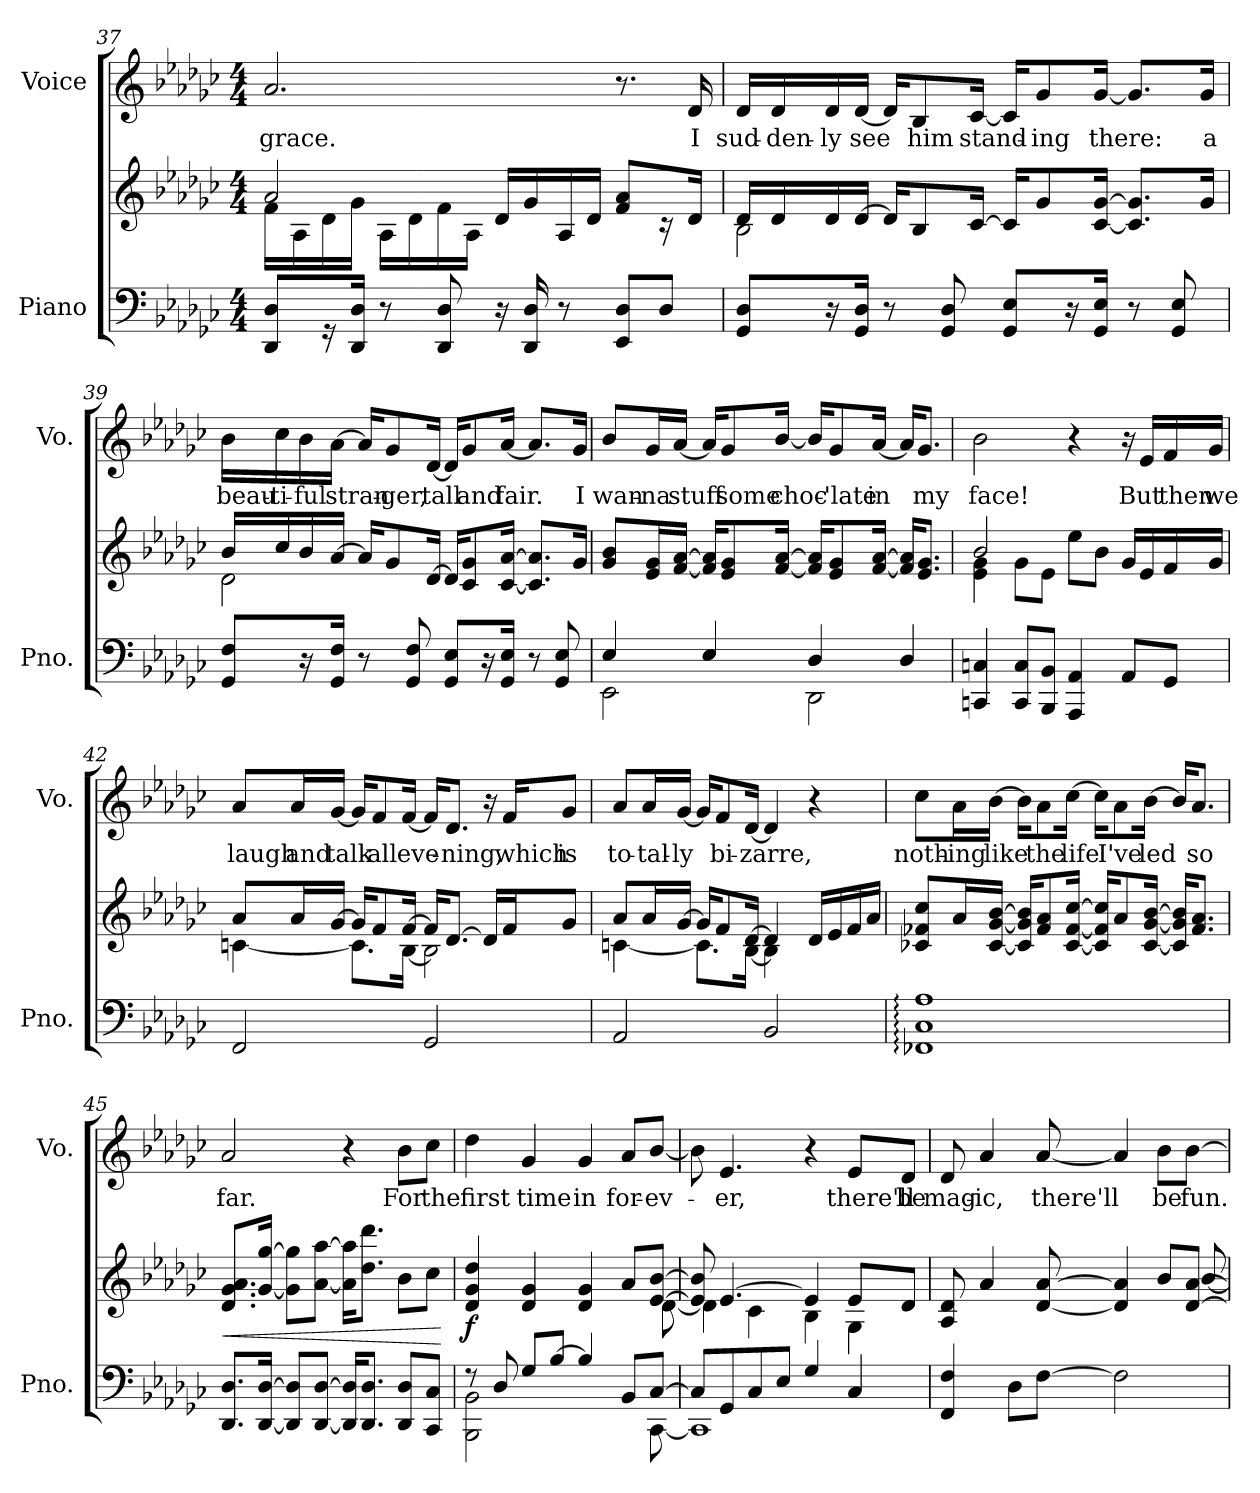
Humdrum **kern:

**kern	**kern	**dynam	**kern	**text
*part2	*part2	*part2	*part1	*part1
*staff3	*staff2	*staff2/3	*staff1	*staff1
*I"Piano	*	*	*I"Voice	*
*I'Pno.	*	*	*I'Vo.	*
!!LO:LB:g=z
*clefF4	*clefG2	*	*clefG2	*
*k[b-e-a-d-g-c-]	*k[b-e-a-d-g-c-]	*	*k[b-e-a-d-g-c-]	*
*M4/4	*M4/4	*	*M4/4	*
=37	=37	=37	=37	=37
*	*^	*	*	*
!	!	!	!	!	!LO:LY:b
8DD-/ 8D-/L	16f\LL	2a-/	.	2.a-/	grace.
.	16A-\	.	.	.	.
16r	16d-\	.	.	.	.
16DD-/ 16D-/Jk	16g-\JJ	.	.	.	.
8r	16A-\LL	.	.	.	.
.	16d-\	.	.	.	.
8DD-/ 8D-/	16f\	.	.	.	.
.	16A-\JJ	.	.	.	.
16r	16d-/LL	2ryy	.	.	.
16DD-/ 16D-/	16g-/	.	.	.	.
8r	16A-/	.	.	.	.
.	16d-/JJ	.	.	.	.
8EE-/ 8D-/L	8f/ 8a-/L	.	.	8.r	.
8D-/J	16rc	.	.	.	.
!	!	!	!	!	!LO:LY:b
.	16d-/Jk	.	.	16d-/	I
=38	=38	=38	=38	=38	=38
!	!	!	!	!	!LO:LY:b
8GG-/ 8D-/L	16d-/LL	2B-\	.	16d-/LL	sud-
!	!	!	!	!	!LO:LY:b
.	16d-/	.	.	16d-/	-den-
!	!	!	!	!	!LO:LY:b
16r	16d-/	.	.	16d-/	-ly
!	!	!	!	!	!LO:LY:b
16GG-/ 16D-/Jk	[16d-/JJ	.	.	[16d-/JJ	see
8r	16d-/KL]	.	.	16d-/KL]	.
!	!	!	!	!	!LO:LY:b
.	8B-/	.	.	8B-/	him
8GG-/ 8D-/	.	.	.	.	.
!	!	!	!	!	!LO:LY:b
.	[16c-/Jk	.	.	[16c-/Jk	stand-
8GG-/ 8E-/L	16c-/KL]	2ryy	.	16c-/KL]	.
!	!	!	!	!	!LO:LY:b
.	8g-/	.	.	8g-/	-ing
16r	.	.	.	.	.
!	!	!	!	!	!LO:LY:b
16GG-/ 16E-/Jk	[16c-/ [16g-/Jk	.	.	[16g-/Jk	there:
8r	8.c-/] 8.g-/]L	.	.	8.g-/L]	.
8GG-/ 8E-/	.	.	.	.	.
!	!	!	!	!	!LO:LY:b
.	16g-/Jk	.	.	16g-/Jk	a
!!LO:PB:g=z
=39	=39	=39	=39	=39	=39
!	!	!	!	!	!LO:LY:b
8GG-/ 8F/L	16b-/LL	2d-\	.	16b-\LL	beau-
!	!	!	!	!	!LO:LY:b
.	16cc-/	.	.	16cc-\	-ti-
!	!	!	!	!	!LO:LY:b
16r	16b-/	.	.	16b-\	-ful
!	!	!	!	!	!LO:LY:b
16GG-/ 16F/Jk	[16a-/JJ	.	.	[16a-\JJ	stran-
8r	16a-/KL]	.	.	16a-/KL]	.
!	!	!	!	!	!LO:LY:b
.	8g-/	.	.	8g-/	-ger,
8GG-/ 8F/	.	.	.	.	.
!	!	!	!	!	!LO:LY:b
.	[16d-/Jk	.	.	[16d-/Jk	tall
8GG-/ 8E-/L	16d-/KL]	2ryy	.	16d-/KL]	.
!	!	!	!	!	!LO:LY:b
.	8c-/ 8g-/	.	.	8g-/	and
16r	.	.	.	.	.
!	!	!	!	!	!LO:LY:b
16GG-/ 16E-/Jk	[16c-/ [16a-/Jk	.	.	[16a-/Jk	fair.
8r	8.c-/] 8.a-/]L	.	.	8.a-/L]	.
8GG-/ 8E-/	.	.	.	.	.
!	!	!	!	!	!LO:LY:b
.	16g-/Jk	.	.	16g-/Jk	I
*	*v	*v	*	*	*
=40	=40	=40	=40	=40
*^	*	*	*	*
!	!	!	!	!	!LO:LY:b
4E-/	2EE-\	8g-/ 8b-/L	.	8b-/L	wan-
!	!	!	!	!	!LO:LY:b
.	.	16e-/ 16g-/L	.	16g-/L	-na
!	!	!	!	!	!LO:LY:b
.	.	[16f/ [16a-/JJ	.	[16a-/JJ	stuff
4E-/	.	16f/] 16a-/]KL	.	16a-/KL]	.
!	!	!	!	!	!LO:LY:b
.	.	8e-/ 8g-/	.	8g-/	some
!	!	!	!	!	!LO:LY:b
.	.	[16f/ [16a-/Jk	.	[16b-/Jk	choc-
4D-/	2DD-\	16f/] 16a-/]KL	.	16b-/KL]	.
!	!	!	!	!	!LO:LY:b
.	.	8e-/ 8g-/	.	8g-/	-'late
!	!	!	!	!	!LO:LY:b
.	.	[16f/ [16a-/Jk	.	[16a-/Jk	in
4D-/	.	16f/] 16a-/]KL	.	16a-/KL]	.
!	!	!	!	!	!LO:LY:b
.	.	8.e-/ 8.g-/J	.	8.g-/J	my
*v	*v	*	*	*	*
!!LO:LB:g=z
=41	=41	=41	=41	=41
*	*^	*	*	*
!	!	!	!	!	!LO:LY:b
4CCn/ 4Cn/	4e-\ 4g-\	2b-/	.	2b-\	face!
8CC/ 8C/L	8g-\L	.	.	.	.
8BBB-/ 8BB-/J	8e-\J	.	.	.	.
4AAA-/ 4AA-/	8ee-\L	2ryy	.	4r	.
.	8b-\J	.	.	.	.
8AA-/L	16g-/LL	.	.	16r	.
!	!	!	!	!	!LO:LY:b
.	16e-/	.	.	16e-/LL	But
!	!	!	!	!	!LO:LY:b
8GG-/J	16f/	.	.	16f/	then
!	!	!	!	!	!LO:LY:b
.	16g-/JJ	.	.	16g-/JJ	we
=42	=42	=42	=42	=42	=42
!	!	!	!	!	!LO:LY:b
2FF/	8a-/L	[4cn\	.	8a-/L	laugh
!	!	!	!	!	!LO:LY:b
.	16a-/L	.	.	16a-/L	and
!	!	!	!	!	!LO:LY:b
.	[16g-/JJ	.	.	[16g-/JJ	talk
.	16g-/KL]	8.c\L]	.	16g-/KL]	.
!	!	!	!	!	!LO:LY:b
.	8f/	.	.	8f/	all
!	!	!	!	!	!LO:LY:b
.	[16f/Jk	[16B-\Jk	.	[16f/Jk	eve-
2GG-/	16f/KL]	2B-\]	.	16f/KL]	.
!	!	!	!	!	!LO:LY:b
.	[8.d-/J	.	.	8.d-/J	-ning,
.	16d-/LL]	.	.	16r	.
!	!	!	!	!	!LO:LY:b
.	16f/J	.	.	16f/KL	which
!	!	!	!	!	!LO:LY:b
.	8g-/J	.	.	8g-/J	is
!!LO:LB:g=z
=43	=43	=43	=43	=43	=43
!	!	!	!	!	!LO:LY:b
2AA-/	8a-/L	[4cn\	.	8a-/L	to-
!	!	!	!	!	!LO:LY:b
.	16a-/L	.	.	16a-/L	-tal-
!	!	!	!	!	!LO:LY:b
.	[16g-/JJ	.	.	[16g-/JJ	-ly
.	16g-/KL]	8.c\L]	.	16g-/KL]	.
!	!	!	!	!	!LO:LY:b
.	8f/	.	.	8f/	bi-
!	!	!	!	!	!LO:LY:b
.	[16d-/Jk	[16B-\Jk	.	[16d-/Jk	-zarre,
2BB-/	4d-/]	4B-\]	.	4d-/]	.
.	16d-/LL	4ryy	.	4r	.
.	16e-/	.	.	.	.
.	16f/	.	.	.	.
.	16a-/JJ	.	.	.	.
*	*v	*v	*	*	*
=44	=44	=44	=44	=44
!	!	!	!	!LO:LY:b
1FF-X: 1C-: 1A-:	8c-X/ 8f-X/ 8cc-/L	.	8cc-\L	noth-
!	!	!	!	!LO:LY:b
.	16a-/L	.	16a-\L	-ing
!	!	!	!	!LO:LY:b
.	[16c-/ [16g-/ [16b-/JJ	.	[16b-\JJ	like
.	16c-/] 16g-/] 16b-/]KL	.	16b-\KL]	.
!	!	!	!	!LO:LY:b
.	8f-/ 8a-/	.	8a-\	the
!	!	!	!	!LO:LY:b
.	[16c-/ [16f-/ [16cc-/Jk	.	[16cc-\Jk	life
.	16c-/] 16f-/] 16cc-/]KL	.	16cc-\KL]	.
!	!	!	!	!LO:LY:b
.	8a-/	.	8a-\	I've
!	!	!	!	!LO:LY:b
.	[16c-/ [16g-/ [16b-/Jk	.	[16b-\Jk	led
.	16c-/] 16g-/] 16b-/]KL	.	16b-/KL]	.
!	!	!	!	!LO:LY:b
.	8.f-/ 8.a-/J	.	8.a-/J	so
!!LO:LB:g=z
=45	=45	=45	=45	=45
!	!	!LO:HP:b	!	!LO:LY:b
8.DD-/ 8.D-/L	8.d-/ 8.g-/ 8.a-/L	<	2a-/	far.
[16DD-/ [16D-/Jk	[16g-/ [16gg-/Jk	.	.	.
8DD-/] 8D-/]L	8g-\] 8gg-\]L	.	.	.
[8DD-/ [8D-/J	[8a-\ [8aa-\J	.	.	.
16DD-/] 16D-/]KL	16a-\] 16aa-\]KL	.	4r	.
8.DD-/ 8.D-/J	8.dd-\ 8.ddd-\J	.	.	.
!	!	!	!	!LO:LY:b
8DD-/ 8D-/L	8b-\L	.	8b-\L	For
!	!	!	!	!LO:LY:b
8CC-/ 8C-/J	8cc-\J	.	8cc-\J	the
.	.	[	.	.
=46	=46	=46	=46	=46
*^	*^	*	*	*
!	!	!	!	!LO:DY:b	!	!LO:LY:b
8r	2BBB-\ 2BB-\	4d-/ 4g-/ 4dd-/	2..ryy	f	4dd-\	first
8D-/	.	.	.	.	.	.
!	!	!	!	!	!	!LO:LY:b
8G-/L	.	4d-/ 4g-/	.	.	4g-/	time
[8B-/J	.	.	.	.	.	.
!	!	!	!	!	!	!LO:LY:b
4B-/]	4.ryy	4d-/ 4g-/	.	.	4g-/	in
!	!	!	!	!	!	!LO:LY:b
8BB-/L	.	8a-/L	.	.	8a-/L	for-
!	!	!	!	!	!	!LO:LY:b
[8C-/J	[8CC-\	[8e-/ [8b-/J	[8d-\	.	[8b-/J	-ev-
=47	=47	=47	=47	=47	=47	=47
8C-/L]	1CC-]	8e-/] 8b-/]	4d-\]	.	8b-\]	.
!	!	!	!	!	!	!LO:LY:b
8GG-/	.	[4.e-/	.	.	4.e-/	-er,
8C-/	.	.	4c-\	.	.	.
8E-/J	.	.	.	.	.	.
4G-/	.	4e-/]	4B-\	.	4r	.
!	!	!	!	!	!	!LO:LY:b
4C-/	.	8e-/L	4G-\	.	8e-/L	there'll
!	!	!	!	!	!	!LO:LY:b
.	.	8d-/J	.	.	8d-/J	be
*v	*v	*	*	*	*	*
!!LO:PB:g=z
=48	=48	=48	=48	=48	=48
!	!	!	!	!	!LO:LY:b
4FF/ 4F/	8A-/ 8d-/	2..ryy	.	8d-/	mag-
!	!	!	!	!	!LO:LY:b
.	4a-/	.	.	4a-/	-ic,
8D-\L	.	.	.	.	.
!	!	!	!	!	!LO:LY:b
[8F\J	[8d-/ [8a-/	.	.	[8a-/	there'll
2F\]	4d-/] 4a-/]	.	.	4a-/]	.
!	!	!	!	!	!LO:LY:b
.	8b-/L	.	.	8b-\L	be
!	!	!	!	!	!LO:LY:b
.	[8d-/ [8a-/J	[8b-/	.	[8b-\J	fun.
*	*v	*v	*	*	*
=	=	=	=	=
*-	*-	*-	*-	*-
